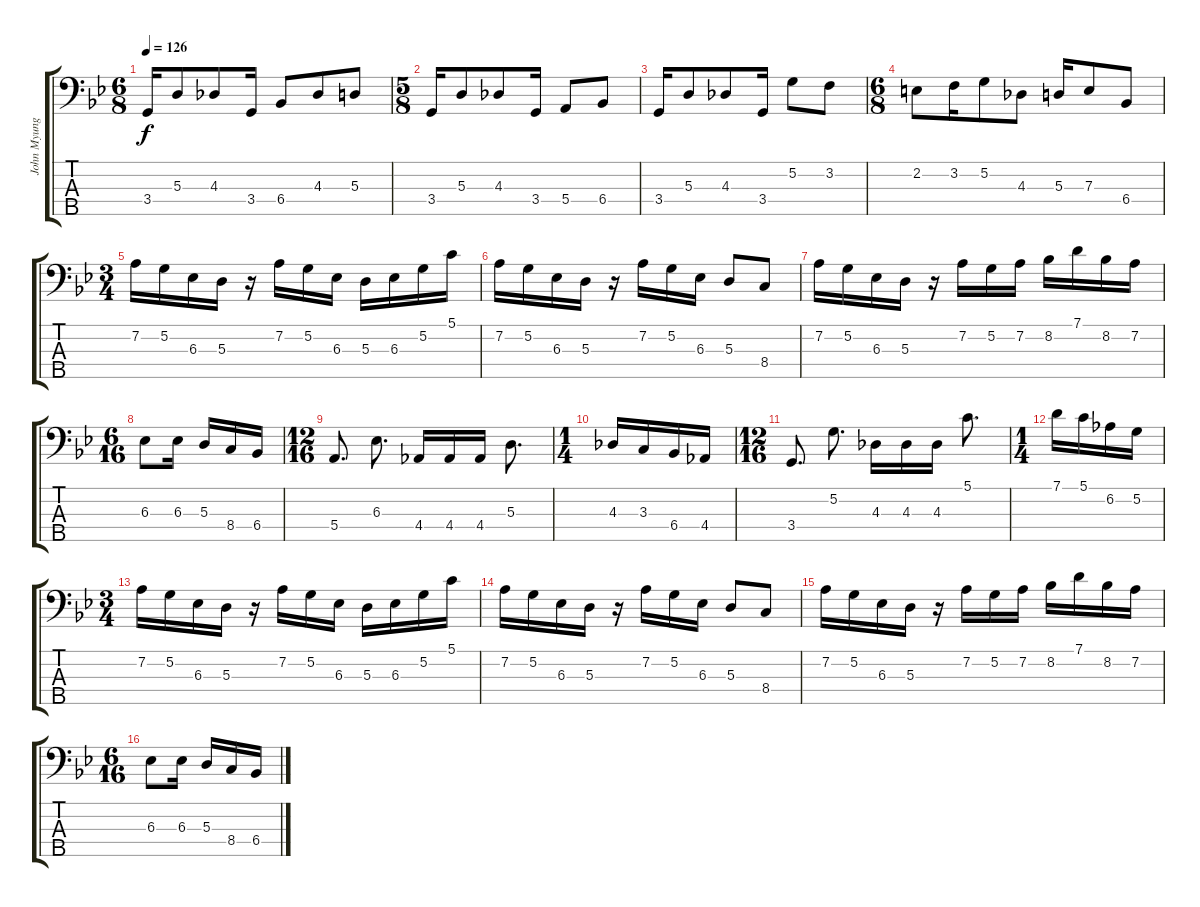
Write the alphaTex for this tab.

\track ("John Myung - Bass" "John Myung") {instrument electricbassfinger}
\staff {score tabs}
\tuning (G2 D2 A1 E1 B0) {hide}
\ts (6 8)
\tempo 126
\clef f4
\ks gminor
3.4.16{dy f} 5.3.8 4.3.8 3.4.16 6.4.8 4.3.8 5.3.8 |
\ts (5 8)
3.4.16 5.3.8 4.3.8 3.4.16 5.4.8 6.4.8 |
3.4.16 5.3.8 4.3.8 3.4.16 5.2.8 3.2.8 |
\ts (6 8)
2.2.8 3.2.16 5.2.8 4.3.8 5.3.16 7.3.8 6.4.8 |
\ts (3 4)
7.2.16 5.2.16 6.3.16 5.3.16 r.16 7.2.16 5.2.16 6.3.16 5.3.16 6.3.16 5.2.16 5.1.16 |
7.2.16 5.2.16 6.3.16 5.3.16 r.16 7.2.16 5.2.16 6.3.16 5.3.8 8.4.8 |
7.2.16 5.2.16 6.3.16 5.3.16 r.16 7.2.16 5.2.16 7.2.16 8.2.16 7.1.16 8.2.16 7.2.16 |
\ts (6 16)
6.3.8 6.3.16 5.3.16 8.4.16 6.4.16 |
\ts (12 16)
5.4.8{d} 6.3.8{d} 4.4.16 4.4.16 4.4.16 5.3.8{d} |
\ts (1 4)
4.3.16 3.3.16 6.4.16 4.4.16 |
\ts (12 16)
3.4.8{d} 5.2.8{d} 4.3.16 4.3.16 4.3.16 5.1.8{d} |
\ts (1 4)
7.1.16 5.1.16 6.2.16 5.2.16 |
\ts (3 4)
7.2.16 5.2.16 6.3.16 5.3.16 r.16 7.2.16 5.2.16 6.3.16 5.3.16 6.3.16 5.2.16 5.1.16 |
7.2.16 5.2.16 6.3.16 5.3.16 r.16 7.2.16 5.2.16 6.3.16 5.3.8 8.4.8 |
7.2.16 5.2.16 6.3.16 5.3.16 r.16 7.2.16 5.2.16 7.2.16 8.2.16 7.1.16 8.2.16 7.2.16 |
\ts (6 16)
6.3.8 6.3.16 5.3.16 8.4.16 6.4.16
